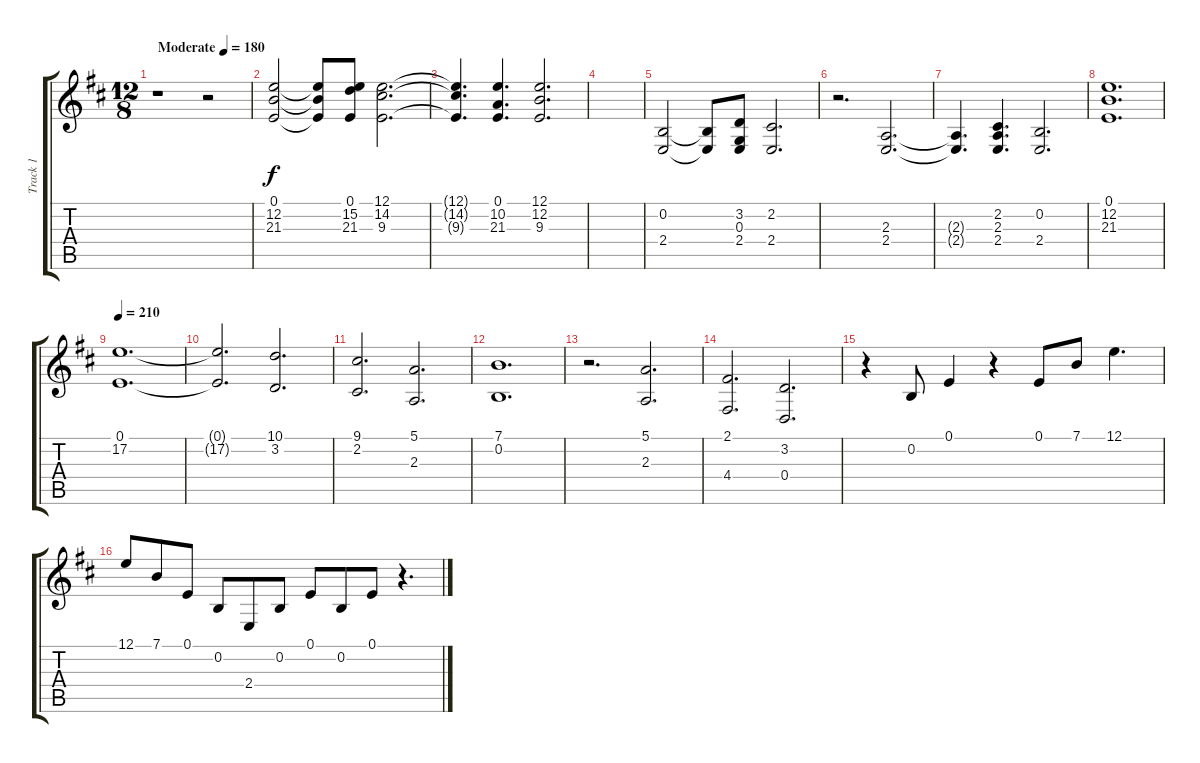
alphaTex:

\track ("Track 1" "Track 1") {instrument brightacousticpiano}
\staff {score tabs}
\tuning (E4 B3 G3 D3 A2 E2) {hide}
\ts (12 8)
\tempo (180 "Moderate")
\clef g2
\ks d
r.1{dy f instrument brightacousticpiano} r.2 |
(0.1 12.2 21.3).2{beam Up} (0.1{t} 12.2{t} 21.3{t}).8{beam Up} (0.1 15.2 21.3).8{beam Up} (12.1 14.2 9.3).2{d beam Down} |
(12.1{t} 14.2{t} 9.3{t}).4{d beam Up} (0.1 10.2 21.3).4{d} (12.1 12.2 9.3).2{d} |
|
(0.2 2.4).2 (0.2{t} 2.4{t}).8 (3.2 0.3 2.4).8 (2.2 2.4).2{d} |
r.2{d} (2.3 2.4).2{d} |
(2.3{t} 2.4{t}).4{d} (2.2 2.3 2.4).4{d} (0.2 2.4).2{d} |
(0.1 12.2 21.3).1{d beam Up} |
\tempo 210
(0.1 17.2).1{d} |
(0.1{t} 17.2{t}).2{d} (10.1 3.2).2{d} |
(9.1 2.2).2{d} (5.1 2.3).2{d} |
(7.1 0.2).1{d} |
r.2{d} (5.1 2.3).2{d} |
(2.1 4.4).2{d} (3.2 0.4).2{d} |
r.4 0.2.8 0.1.4 r.4 0.1.8 7.1.8 12.1.4{d} |
12.1.8 7.1.8 0.1.8 0.2.8 2.4.8 0.2.8 0.1.8 0.2.8 0.1.8 r.4{d}
